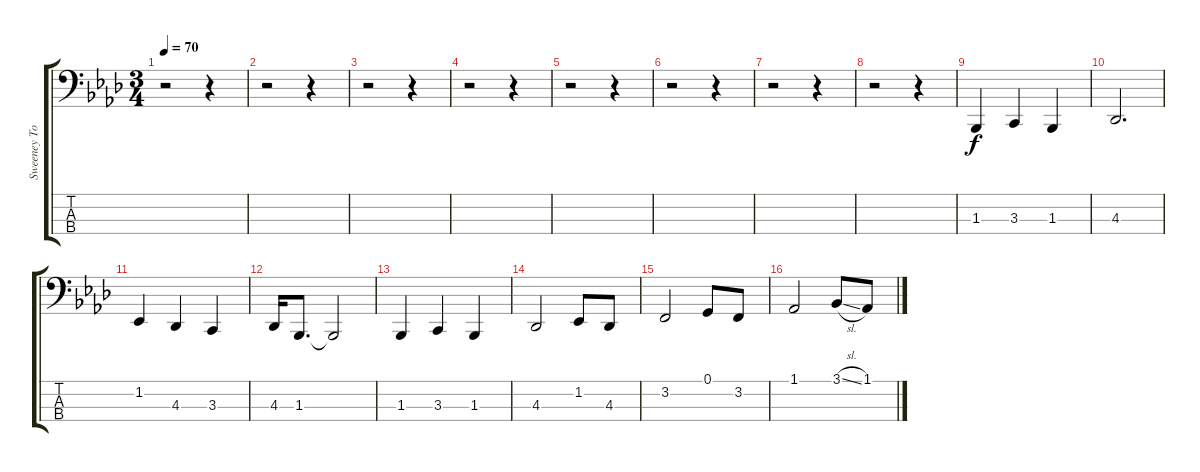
\track ("Sweeney Todd" "Sweeney To") {instrument choiraahs}
\staff {score tabs}
\tuning (G2 D2 A1 E1) {hide}
\ts (3 4)
\tempo 70
\tempo 80
\tempo 70
\clef f4
\ks ab
r.2{dy f instrument choiraahs} r.4 |
r.2 r.4 |
r.2 r.4 |
r.2 r.4 |
r.2 r.4 |
r.2 r.4 |
r.2 r.4 |
r.2 r.4 |
1.3.4{lyrics (0 "") lyrics (1 "") lyrics (2 "") lyrics (3 "") lyrics (4 "")} 3.3.4{lyrics (0 "") lyrics (1 "") lyrics (2 "") lyrics (3 "") lyrics (4 "")} 1.3.4 |
4.3.2{d} |
1.2.4 4.3.4 3.3.4 |
4.3.16 1.3.8{d} 1.3{t}.2 |
1.3.4 3.3.4 1.3.4 |
4.3.2 1.2.8 4.3.8 |
3.2.2 0.1.8 3.2.8 |
1.1.2 3.1{sl}.8{volume 11} 1.1.8
